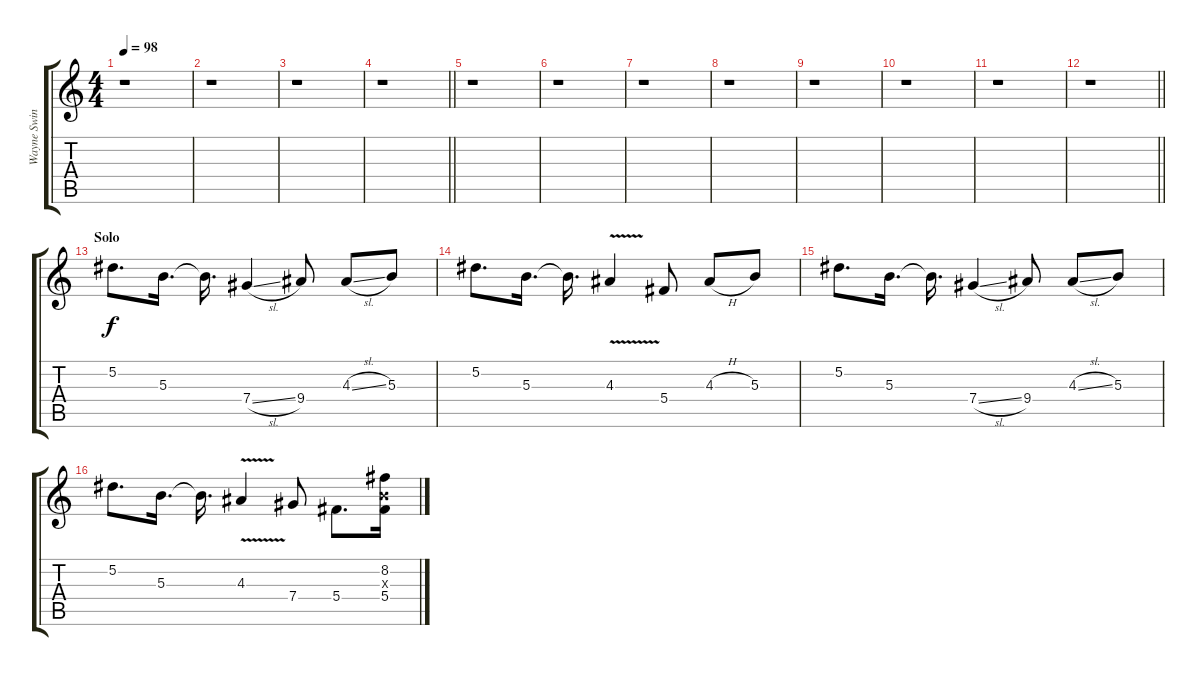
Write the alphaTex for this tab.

\track ("Wayne Swinny (Lead Guitar)" "Wayne Swin") {instrument distortionguitar}
\staff {score tabs}
\tuning (Eb4 Bb3 Gb3 Db3 Ab2 Db2) {hide}
\ts (4 4)
\tempo 98
\clef g2
\ks c
r.1{dy f} |
r.1 |
r.1 |
\barLineRight lightlight
r.1 |
r.1 |
r.1 |
r.1 |
r.1 |
r.1 |
r.1 |
r.1 |
\barLineRight lightlight
r.1 |
\section ("" "Solo")
5.2.8{d volume 16} 5.3.16{d} 5.3{t}.16{d} 7.4{sl}.4 9.4.8 4.3{sl}.8 5.3.8 |
5.2.8{d} 5.3.16{d} 5.3{t}.16{d} 4.3{v}.4 5.4.8 4.3{h}.8 5.3.8 |
5.2.8{d} 5.3.16{d} 5.3{t}.16{d} 7.4{sl}.4 9.4.8 4.3{sl}.8 5.3.8 |
5.2.8{d} 5.3.16{d} 5.3{t}.16{d} 4.3{v}.4 7.4.8 5.4.8{d} (8.2 5.3{x} 5.4).16
